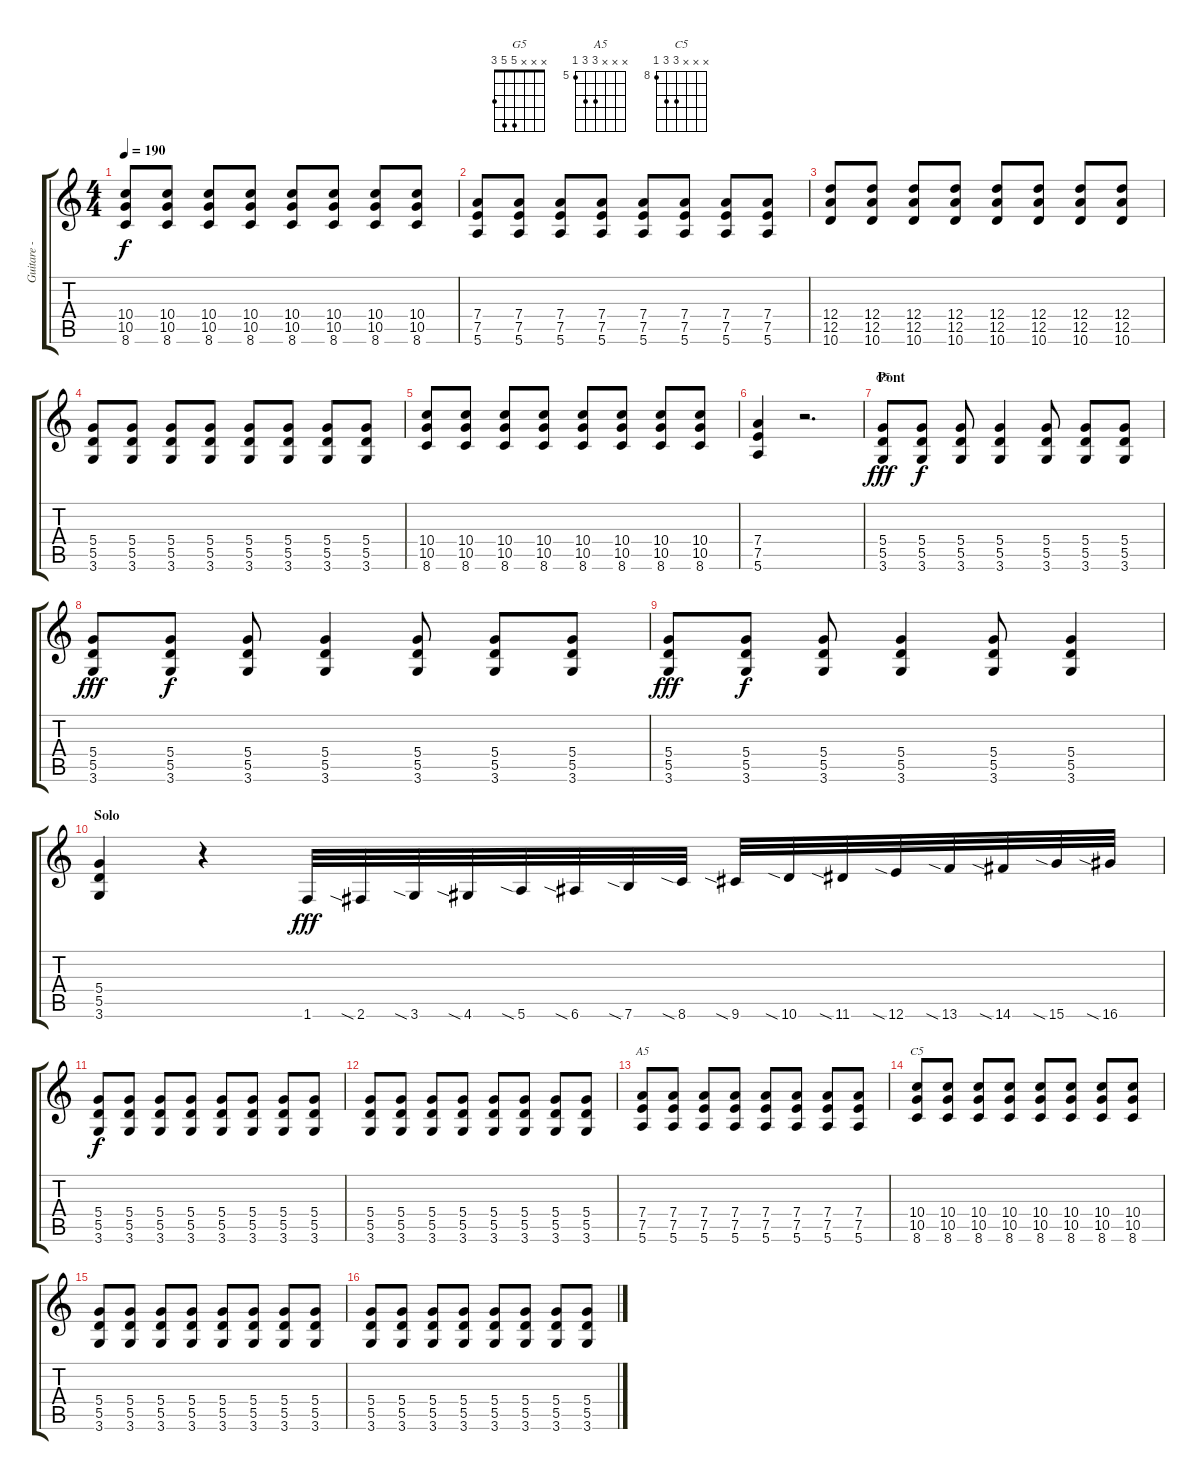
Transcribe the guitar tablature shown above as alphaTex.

\track ("Guitare - Yves " "Guitare - ") {instrument distortionguitar}
\staff {score tabs}
\tuning (E4 B3 G3 D3 A2 E2) {hide}
\chord ("G5" x x x 5 5 3)
\chord ("A5" x x x 7 7 5) {firstfret 5}
\chord ("C5" x x x 10 10 8) {firstfret 8}
\ts (4 4)
\tempo 190
\clef g2
\ks c
(10.4 10.5 8.6).8{dy f} (10.4 10.5 8.6).8 (10.4 10.5 8.6).8 (10.4 10.5 8.6).8 (10.4 10.5 8.6).8 (10.4 10.5 8.6).8 (10.4 10.5 8.6).8 (10.4 10.5 8.6).8 |
(7.4 7.5 5.6).8 (7.4 7.5 5.6).8 (7.4 7.5 5.6).8 (7.4 7.5 5.6).8 (7.4 7.5 5.6).8 (7.4 7.5 5.6).8 (7.4 7.5 5.6).8 (7.4 7.5 5.6).8 |
(12.4 12.5 10.6).8 (12.4 12.5 10.6).8 (12.4 12.5 10.6).8 (12.4 12.5 10.6).8 (12.4 12.5 10.6).8 (12.4 12.5 10.6).8 (12.4 12.5 10.6).8 (12.4 12.5 10.6).8 |
(5.4 5.5 3.6).8 (5.4 5.5 3.6).8 (5.4 5.5 3.6).8 (5.4 5.5 3.6).8 (5.4 5.5 3.6).8 (5.4 5.5 3.6).8 (5.4 5.5 3.6).8 (5.4 5.5 3.6).8 |
(10.4 10.5 8.6).8 (10.4 10.5 8.6).8 (10.4 10.5 8.6).8 (10.4 10.5 8.6).8 (10.4 10.5 8.6).8 (10.4 10.5 8.6).8 (10.4 10.5 8.6).8 (10.4 10.5 8.6).8 |
(7.4 7.5 5.6).4 r.2{d} |
\section ("" "Pont")
(5.4 5.5 3.6).8{ch "G5" dy fff} (5.4 5.5 3.6).8{dy f} (5.4 5.5 3.6).8 (5.4 5.5 3.6).4 (5.4 5.5 3.6).8 (5.4 5.5 3.6).8 (5.4 5.5 3.6).8 |
(5.4 5.5 3.6).8{dy fff} (5.4 5.5 3.6).8{dy f} (5.4 5.5 3.6).8 (5.4 5.5 3.6).4 (5.4 5.5 3.6).8 (5.4 5.5 3.6).8 (5.4 5.5 3.6).8 |
(5.4 5.5 3.6).8{dy fff} (5.4 5.5 3.6).8{dy f} (5.4 5.5 3.6).8 (5.4 5.5 3.6).4 (5.4 5.5 3.6).8 (5.4 5.5 3.6).4 |
\section ("" "Solo")
(5.4 5.5 3.6).4 r.4 1.6.32{dy fff instrument guitarfretnoise} 2.6{sia}.32 3.6{sia}.32 4.6{sia}.32 5.6{sia}.32 6.6{sia}.32 7.6{sia}.32 8.6{sia}.32 9.6{sia}.32 10.6{sia}.32 11.6{sia}.32 12.6{sia}.32 13.6{sia}.32 14.6{sia}.32 15.6{sia}.32 16.6{sia}.32 |
(5.4 5.5 3.6).8{dy f instrument electricguitarmuted} (5.4 5.5 3.6).8 (5.4 5.5 3.6).8 (5.4 5.5 3.6).8 (5.4 5.5 3.6).8 (5.4 5.5 3.6).8 (5.4 5.5 3.6).8 (5.4 5.5 3.6).8 |
(5.4 5.5 3.6).8 (5.4 5.5 3.6).8 (5.4 5.5 3.6).8 (5.4 5.5 3.6).8 (5.4 5.5 3.6).8 (5.4 5.5 3.6).8 (5.4 5.5 3.6).8 (5.4 5.5 3.6).8 |
(7.4 7.5 5.6).8{ch "A5"} (7.4 7.5 5.6).8 (7.4 7.5 5.6).8 (7.4 7.5 5.6).8 (7.4 7.5 5.6).8 (7.4 7.5 5.6).8 (7.4 7.5 5.6).8 (7.4 7.5 5.6).8 |
(10.4 10.5 8.6).8{ch "C5"} (10.4 10.5 8.6).8 (10.4 10.5 8.6).8 (10.4 10.5 8.6).8 (10.4 10.5 8.6).8 (10.4 10.5 8.6).8 (10.4 10.5 8.6).8 (10.4 10.5 8.6).8 |
(5.4 5.5 3.6).8 (5.4 5.5 3.6).8 (5.4 5.5 3.6).8 (5.4 5.5 3.6).8 (5.4 5.5 3.6).8 (5.4 5.5 3.6).8 (5.4 5.5 3.6).8 (5.4 5.5 3.6).8 |
(5.4 5.5 3.6).8 (5.4 5.5 3.6).8 (5.4 5.5 3.6).8 (5.4 5.5 3.6).8 (5.4 5.5 3.6).8 (5.4 5.5 3.6).8 (5.4 5.5 3.6).8 (5.4 5.5 3.6).8
